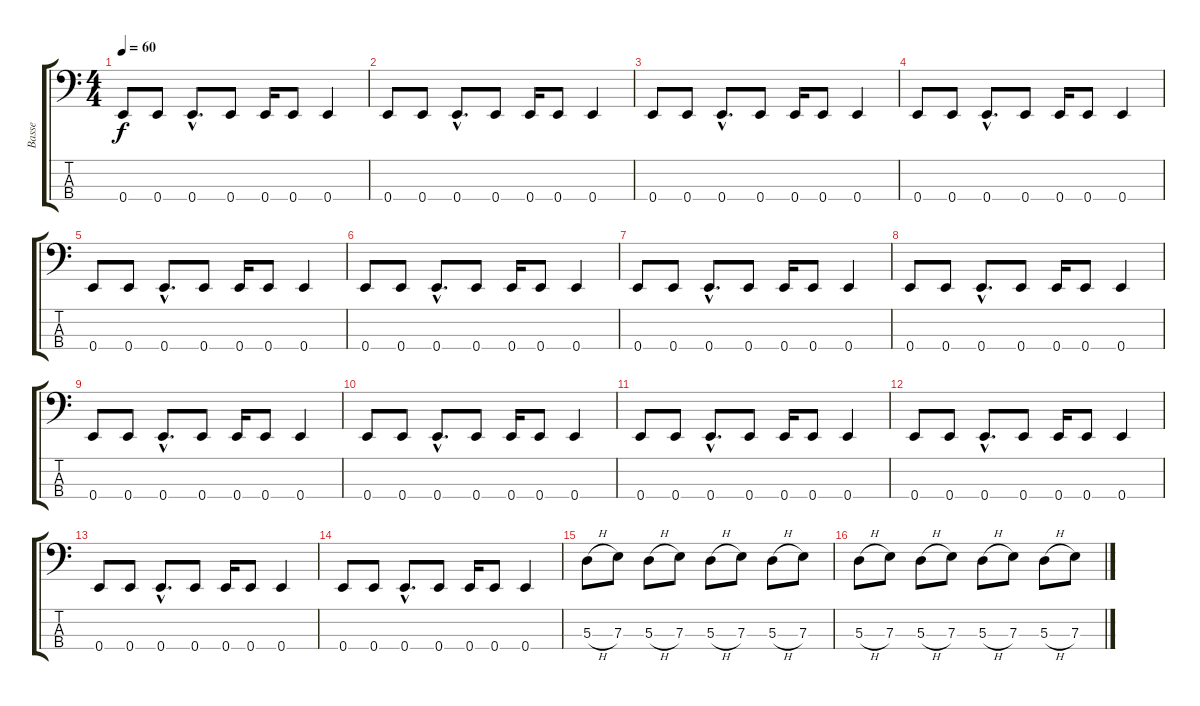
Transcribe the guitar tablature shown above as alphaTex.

\track ("Basse" "Basse") {instrument electricbasspick}
\staff {score tabs}
\tuning (G2 D2 A1 E1) {hide}
\ts (4 4)
\tempo 60
\clef f4
\ks c
0.4.8{dy f instrument electricbasspick} 0.4.8 0.4{hac}.8{d} 0.4.8 0.4.16 0.4.8 0.4.4 |
0.4.8 0.4.8 0.4{hac}.8{d} 0.4.8 0.4.16 0.4.8 0.4.4 |
0.4.8 0.4.8 0.4{hac}.8{d} 0.4.8 0.4.16 0.4.8 0.4.4 |
0.4.8 0.4.8 0.4{hac}.8{d} 0.4.8 0.4.16 0.4.8 0.4.4 |
0.4.8 0.4.8 0.4{hac}.8{d} 0.4.8 0.4.16 0.4.8 0.4.4 |
0.4.8 0.4.8 0.4{hac}.8{d} 0.4.8 0.4.16 0.4.8 0.4.4 |
0.4.8 0.4.8 0.4{hac}.8{d} 0.4.8 0.4.16 0.4.8 0.4.4 |
0.4.8 0.4.8 0.4{hac}.8{d} 0.4.8 0.4.16 0.4.8 0.4.4 |
0.4.8 0.4.8 0.4{hac}.8{d} 0.4.8 0.4.16 0.4.8 0.4.4 |
0.4.8 0.4.8 0.4{hac}.8{d} 0.4.8 0.4.16 0.4.8 0.4.4 |
0.4.8 0.4.8 0.4{hac}.8{d} 0.4.8 0.4.16 0.4.8 0.4.4 |
0.4.8 0.4.8 0.4{hac}.8{d} 0.4.8 0.4.16 0.4.8 0.4.4 |
0.4.8 0.4.8 0.4{hac}.8{d} 0.4.8 0.4.16 0.4.8 0.4.4 |
0.4.8 0.4.8 0.4{hac}.8{d} 0.4.8 0.4.16 0.4.8 0.4.4 |
5.3{h}.8 7.3.8 5.3{h}.8 7.3.8 5.3{h}.8 7.3.8 5.3{h}.8 7.3.8 |
5.3{h}.8 7.3.8 5.3{h}.8 7.3.8 5.3{h}.8 7.3.8 5.3{h}.8 7.3.8
